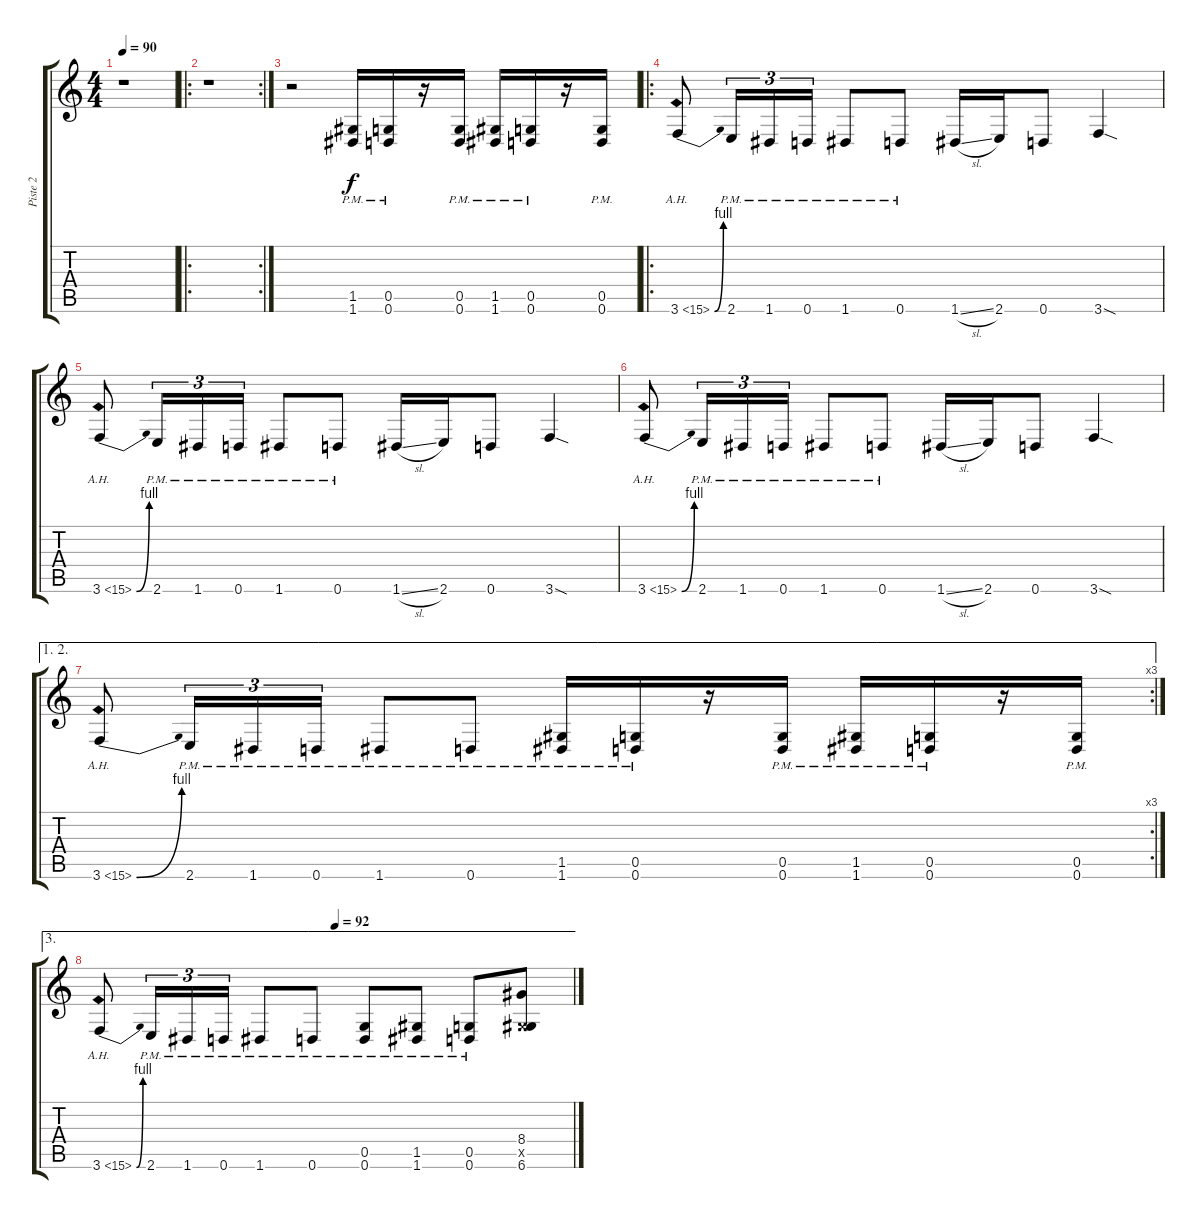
\track ("Piste 2" "Piste 2") {instrument distortionguitar}
\staff {score tabs}
\tuning (D4 A3 F3 C3 G2 D2) {hide}
\ts (4 4)
\tempo 90
\clef g2
\ks c
r.1{dy f instrument distortionguitar} |
\ro
\rc 2
r.1 |
r.2 (1.5{pm} 1.6{pm}).16 (0.5{pm} 0.6{pm}).16 r.16 (0.5{pm} 0.6{pm}).16 (1.5{pm} 1.6{pm}).16 (0.5{pm} 0.6{pm}).16 r.16 (0.5{pm} 0.6).16 |
\ro
3.6{be (bend 0 0 60 4) ah 12}.8 2.6{pm}.16{tu (3 2)} 1.6{pm}.16{tu (3 2)} 0.6{pm}.16{tu (3 2)} 1.6{pm}.8 0.6{pm}.8 1.6{sl}.16 2.6.16 0.6.8 3.6{sod}.4 |
3.6{be (bend 0 0 60 4) ah 12}.8 2.6{pm}.16{tu (3 2)} 1.6{pm}.16{tu (3 2)} 0.6{pm}.16{tu (3 2)} 1.6{pm}.8 0.6{pm}.8 1.6{sl}.16 2.6.16 0.6.8 3.6{sod}.4 |
3.6{be (bend 0 0 60 4) ah 12}.8 2.6{pm}.16{tu (3 2)} 1.6{pm}.16{tu (3 2)} 0.6{pm}.16{tu (3 2)} 1.6{pm}.8 0.6{pm}.8 1.6{sl}.16 2.6.16 0.6.8 3.6{sod}.4 |
\ae (1 2)
\rc 3
3.6{be (bend 0 0 60 4) ah 12}.8 2.6{pm}.16{tu (3 2)} 1.6{pm}.16{tu (3 2)} 0.6{pm}.16{tu (3 2)} 1.6{pm}.8 0.6{pm}.8 (1.5{pm} 1.6{pm}).16 (0.5{pm} 0.6{pm}).16 r.16 (0.5{pm} 0.6{pm}).16 (1.5{pm} 1.6{pm}).16 (0.5{pm} 0.6{pm}).16 r.16 (0.5{pm} 0.6).16 |
\ae 3
\tempo (92 0.5)
3.6{be (bend 0 0 60 4) ah 12}.8 2.6{pm}.16{tu (3 2)} 1.6{pm}.16{tu (3 2)} 0.6{pm}.16{tu (3 2)} 1.6{pm}.8 0.6{pm}.8 (0.5{pm} 0.6{pm}).8 (1.5{pm} 1.6{pm}).8 (0.5{pm} 0.6{pm}).8 (8.4 0.5{x} 6.6).8
